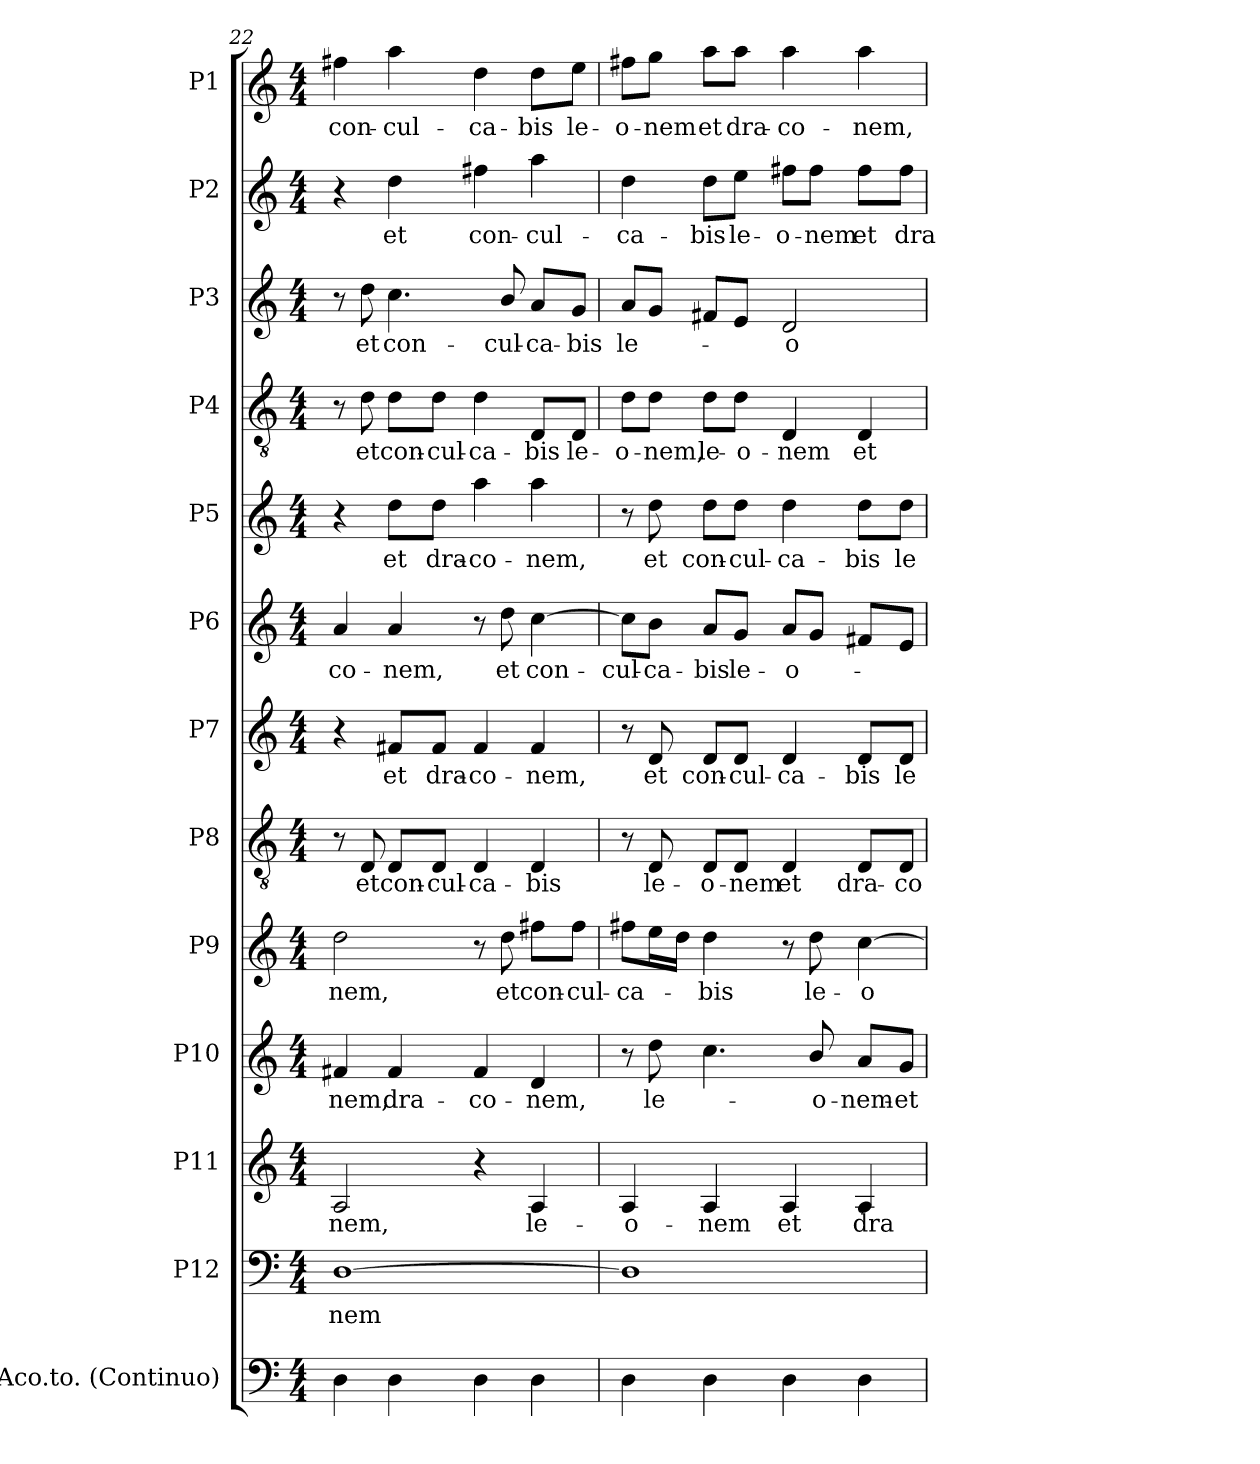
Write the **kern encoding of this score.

**kern	**kern	**text	**kern	**text	**kern	**text	**kern	**text	**kern	**text	**kern	**text	**kern	**text	**kern	**text	**kern	**text	**kern	**text	**kern	**text	**kern	**text
*part13	*part12	*part12	*part11	*part11	*part10	*part10	*part9	*part9	*part8	*part8	*part7	*part7	*part6	*part6	*part5	*part5	*part4	*part4	*part3	*part3	*part2	*part2	*part1	*part1
*staff13	*staff12	*staff12	*staff11	*staff11	*staff10	*staff10	*staff9	*staff9	*staff8	*staff8	*staff7	*staff7	*staff6	*staff6	*staff5	*staff5	*staff4	*staff4	*staff3	*staff3	*staff2	*staff2	*staff1	*staff1
*I"Aco.to.  (Continuo)	*I"P12	*	*I"P11	*	*I"P10	*	*I"P9	*	*I"P8	*	*I"P7	*	*I"P6	*	*I"P5	*	*I"P4	*	*I"P3	*	*I"P2	*	*I"P1	*
*clefF4	*clefF4	*	*clefG2	*	*clefG2	*	*clefG2	*	*clefGv2	*	*clefG2	*	*clefG2	*	*clefG2	*	*clefGv2	*	*clefG2	*	*clefG2	*	*clefG2	*
*	*	*	*	*	*	*	*	*	*ITrd7c12	*	*	*	*	*	*	*	*ITrd7c12	*	*	*	*	*	*	*
*k[]	*k[]	*	*k[]	*	*k[]	*	*k[]	*	*k[]	*	*k[]	*	*k[]	*	*k[]	*	*k[]	*	*k[]	*	*k[]	*	*k[]	*
*C:	*C:	*	*C:	*	*C:	*	*C:	*	*C:	*	*C:	*	*C:	*	*C:	*	*C:	*	*C:	*	*C:	*	*C:	*
*M4/4	*M4/4	*	*M4/4	*	*M4/4	*	*M4/4	*	*M4/4	*	*M4/4	*	*M4/4	*	*M4/4	*	*M4/4	*	*M4/4	*	*M4/4	*	*M4/4	*
=22	=22	=22	=22	=22	=22	=22	=22	=22	=22	=22	=22	=22	=22	=22	=22	=22	=22	=22	=22	=22	=22	=22	=22	=22
!	!	!LO:LY:b:color=#000000	!	!	!	!	!	!	!	!	!	!	!	!	!	!	!	!	!	!	!	!	!	!
!	!	!	!	!LO:LY:b:color=#000000	!	!	!	!	!	!	!	!	!	!	!	!	!	!	!	!	!	!	!	!
!	!	!	!	!	!	!LO:LY:b:color=#000000	!	!	!	!	!	!	!	!	!	!	!	!	!	!	!	!	!	!
!	!	!	!	!	!	!	!	!LO:LY:b:color=#000000	!	!	!	!	!	!	!	!	!	!	!	!	!	!	!	!
!	!	!	!	!	!	!	!	!	!	!	!	!	!	!LO:LY:b:color=#000000	!	!	!	!	!	!	!	!	!	!
!	!	!	!	!	!	!	!	!	!	!	!	!	!	!	!	!	!	!	!	!	!	!	!	!LO:LY:b:color=#000000
4Di\	[1Di	-nem	2Ai/	-nem,	4f#Xi/	-nem,	2ddi\	-nem,	8r	.	4r	.	4ai/	-co-	4r	.	8r	.	8r	.	4r	.	4ff#Xi\	con-
!	!	!	!	!	!	!	!	!	!	!LO:LY:b:color=#000000	!	!	!	!	!	!	!	!	!	!	!	!	!	!
!	!	!	!	!	!	!	!	!	!	!	!	!	!	!	!	!	!	!LO:LY:b:color=#000000	!	!	!	!	!	!
!	!	!	!	!	!	!	!	!	!	!	!	!	!	!	!	!	!	!	!	!LO:LY:b:color=#000000	!	!	!	!
.	.	.	.	.	.	.	.	.	8DDi/	et	.	.	.	.	.	.	8Di\	et	8ddi\	et	.	.	.	.
!	!	!	!	!	!	!LO:LY:b:color=#000000	!	!	!	!	!	!	!	!	!	!	!	!	!	!	!	!	!	!
!	!	!	!	!	!	!	!	!	!	!LO:LY:b:color=#000000	!	!	!	!	!	!	!	!	!	!	!	!	!	!
!	!	!	!	!	!	!	!	!	!	!	!	!LO:LY:b:color=#000000	!	!	!	!	!	!	!	!	!	!	!	!
!	!	!	!	!	!	!	!	!	!	!	!	!	!	!LO:LY:b:color=#000000	!	!	!	!	!	!	!	!	!	!
!	!	!	!	!	!	!	!	!	!	!	!	!	!	!	!	!LO:LY:b:color=#000000	!	!	!	!	!	!	!	!
!	!	!	!	!	!	!	!	!	!	!	!	!	!	!	!	!	!	!LO:LY:b:color=#000000	!	!	!	!	!	!
!	!	!	!	!	!	!	!	!	!	!	!	!	!	!	!	!	!	!	!	!LO:LY:b:color=#000000	!	!	!	!
!	!	!	!	!	!	!	!	!	!	!	!	!	!	!	!	!	!	!	!	!	!	!LO:LY:b:color=#000000	!	!
!	!	!	!	!	!	!	!	!	!	!	!	!	!	!	!	!	!	!	!	!	!	!	!	!LO:LY:b:color=#000000
4Di\	.	.	.	.	4f#i/	dra-	.	.	8DDi/L	con-	8f#Xi/L	et	4ai/	-nem,	8ddi\L	et	8Di\L	con-	4.cci\	con-	4ddi\	et	4aai\	-cul-
!	!	!	!	!	!	!	!	!	!	!LO:LY:b:color=#000000	!	!	!	!	!	!	!	!	!	!	!	!	!	!
!	!	!	!	!	!	!	!	!	!	!	!	!LO:LY:b:color=#000000	!	!	!	!	!	!	!	!	!	!	!	!
!	!	!	!	!	!	!	!	!	!	!	!	!	!	!	!	!LO:LY:b:color=#000000	!	!	!	!	!	!	!	!
!	!	!	!	!	!	!	!	!	!	!	!	!	!	!	!	!	!	!LO:LY:b:color=#000000	!	!	!	!	!	!
.	.	.	.	.	.	.	.	.	8DDi/J	-cul-	8f#i/J	dra-	.	.	8ddi\J	dra-	8Di\J	-cul-	.	.	.	.	.	.
!	!	!	!	!	!	!LO:LY:b:color=#000000	!	!	!	!	!	!	!	!	!	!	!	!	!	!	!	!	!	!
!	!	!	!	!	!	!	!	!	!	!LO:LY:b:color=#000000	!	!	!	!	!	!	!	!	!	!	!	!	!	!
!	!	!	!	!	!	!	!	!	!	!	!	!LO:LY:b:color=#000000	!	!	!	!	!	!	!	!	!	!	!	!
!	!	!	!	!	!	!	!	!	!	!	!	!	!	!	!	!LO:LY:b:color=#000000	!	!	!	!	!	!	!	!
!	!	!	!	!	!	!	!	!	!	!	!	!	!	!	!	!	!	!LO:LY:b:color=#000000	!	!	!	!	!	!
!	!	!	!	!	!	!	!	!	!	!	!	!	!	!	!	!	!	!	!	!	!	!LO:LY:b:color=#000000	!	!
!	!	!	!	!	!	!	!	!	!	!	!	!	!	!	!	!	!	!	!	!	!	!	!	!LO:LY:b:color=#000000
4Di\	.	.	4r	.	4f#i/	-co-	8r	.	4DDi/	-ca-	4f#i/	-co-	8r	.	4aai\	-co-	4Di\	-ca-	.	.	4ff#Xi\	con-	4ddi\	-ca-
!	!	!	!	!	!	!	!	!LO:LY:b:color=#000000	!	!	!	!	!	!	!	!	!	!	!	!	!	!	!	!
!	!	!	!	!	!	!	!	!	!	!	!	!	!	!LO:LY:b:color=#000000	!	!	!	!	!	!	!	!	!	!
!	!	!	!	!	!	!	!	!	!	!	!	!	!	!	!	!	!	!	!	!LO:LY:b:color=#000000	!	!	!	!
.	.	.	.	.	.	.	8ddi\	et	.	.	.	.	8ddi\	et	.	.	.	.	8bi/	-cul-	.	.	.	.
!	!	!	!	!LO:LY:b:color=#000000	!	!	!	!	!	!	!	!	!	!	!	!	!	!	!	!	!	!	!	!
!	!	!	!	!	!	!LO:LY:b:color=#000000	!	!	!	!	!	!	!	!	!	!	!	!	!	!	!	!	!	!
!	!	!	!	!	!	!	!	!LO:LY:b:color=#000000	!	!	!	!	!	!	!	!	!	!	!	!	!	!	!	!
!	!	!	!	!	!	!	!	!	!	!LO:LY:b:color=#000000	!	!	!	!	!	!	!	!	!	!	!	!	!	!
!	!	!	!	!	!	!	!	!	!	!	!	!LO:LY:b:color=#000000	!	!	!	!	!	!	!	!	!	!	!	!
!	!	!	!	!	!	!	!	!	!	!	!	!	!	!LO:LY:b:color=#000000	!	!	!	!	!	!	!	!	!	!
!	!	!	!	!	!	!	!	!	!	!	!	!	!	!	!	!LO:LY:b:color=#000000	!	!	!	!	!	!	!	!
!	!	!	!	!	!	!	!	!	!	!	!	!	!	!	!	!	!	!LO:LY:b:color=#000000	!	!	!	!	!	!
!	!	!	!	!	!	!	!	!	!	!	!	!	!	!	!	!	!	!	!	!LO:LY:b:color=#000000	!	!	!	!
!	!	!	!	!	!	!	!	!	!	!	!	!	!	!	!	!	!	!	!	!	!	!LO:LY:b:color=#000000	!	!
!	!	!	!	!	!	!	!	!	!	!	!	!	!	!	!	!	!	!	!	!	!	!	!	!LO:LY:b:color=#000000
4Di\	.	.	4Ai/	le-	4di/	-nem,	8ff#Xi\L	con-	4DDi/	-bis	4f#i/	-nem,	[4cci\	con-	4aai\	-nem,	8DDi/L	-bis	8ai/L	-ca-	4aai\	-cul-	8ddi\L	-bis
!	!	!	!	!	!	!	!	!LO:LY:b:color=#000000	!	!	!	!	!	!	!	!	!	!	!	!	!	!	!	!
!	!	!	!	!	!	!	!	!	!	!	!	!	!	!	!	!	!	!LO:LY:b:color=#000000	!	!	!	!	!	!
!	!	!	!	!	!	!	!	!	!	!	!	!	!	!	!	!	!	!	!	!LO:LY:b:color=#000000	!	!	!	!
!	!	!	!	!	!	!	!	!	!	!	!	!	!	!	!	!	!	!	!	!	!	!	!	!LO:LY:b:color=#000000
.	.	.	.	.	.	.	8ff#i\J	-cul-	.	.	.	.	.	.	.	.	8DDi/J	le-	8gi/J	-bis	.	.	8eei\J	le-
!!LO:PB:g=z
=23	=23	=23	=23	=23	=23	=23	=23	=23	=23	=23	=23	=23	=23	=23	=23	=23	=23	=23	=23	=23	=23	=23	=23	=23
!	!	!	!	!LO:LY:b:color=#000000	!	!	!	!	!	!	!	!	!	!	!	!	!	!	!	!	!	!	!	!
!	!	!	!	!	!	!	!	!LO:LY:b:color=#000000	!	!	!	!	!	!	!	!	!	!	!	!	!	!	!	!
!	!	!	!	!	!	!	!	!	!	!	!	!	!	!LO:LY:b:color=#000000	!	!	!	!	!	!	!	!	!	!
!	!	!	!	!	!	!	!	!	!	!	!	!	!	!	!	!	!	!LO:LY:b:color=#000000	!	!	!	!	!	!
!	!	!	!	!	!	!	!	!	!	!	!	!	!	!	!	!	!	!	!	!LO:LY:b:color=#000000	!	!	!	!
!	!	!	!	!	!	!	!	!	!	!	!	!	!	!	!	!	!	!	!	!	!	!LO:LY:b:color=#000000	!	!
!	!	!	!	!	!	!	!	!	!	!	!	!	!	!	!	!	!	!	!	!	!	!	!	!LO:LY:b:color=#000000
4Di\	1Di]	.	4Ai/	-o-	8r	.	8ff#Xi\L	-ca-	8r	.	8r	.	8cci\L]	-cul-	8r	.	8Di\L	-o-	8ai/L	le-	4ddi\	-ca-	8ff#Xi\L	-o-
!	!	!	!	!	!	!LO:LY:b:color=#000000	!	!	!	!	!	!	!	!	!	!	!	!	!	!	!	!	!	!
!	!	!	!	!	!	!	!	!	!	!LO:LY:b:color=#000000	!	!	!	!	!	!	!	!	!	!	!	!	!	!
!	!	!	!	!	!	!	!	!	!	!	!	!LO:LY:b:color=#000000	!	!	!	!	!	!	!	!	!	!	!	!
!	!	!	!	!	!	!	!	!	!	!	!	!	!	!LO:LY:b:color=#000000	!	!	!	!	!	!	!	!	!	!
!	!	!	!	!	!	!	!	!	!	!	!	!	!	!	!	!LO:LY:b:color=#000000	!	!	!	!	!	!	!	!
!	!	!	!	!	!	!	!	!	!	!	!	!	!	!	!	!	!	!LO:LY:b:color=#000000	!	!	!	!	!	!
!	!	!	!	!	!	!	!	!	!	!	!	!	!	!	!	!	!	!	!	!	!	!	!	!LO:LY:b:color=#000000
.	.	.	.	.	8ddi\	le-	16eei\L	.	8DDi/	le-	8di/	et	8bi\J	-ca-	8ddi\	et	8Di\J	-nem,	8gi/J	.	.	.	8ggi\J	-nem
.	.	.	.	.	.	.	16ddi\JJ	.	.	.	.	.	.	.	.	.	.	.	.	.	.	.	.	.
!	!	!	!	!LO:LY:b:color=#000000	!	!	!	!	!	!	!	!	!	!	!	!	!	!	!	!	!	!	!	!
!	!	!	!	!	!	!	!	!LO:LY:b:color=#000000	!	!	!	!	!	!	!	!	!	!	!	!	!	!	!	!
!	!	!	!	!	!	!	!	!	!	!LO:LY:b:color=#000000	!	!	!	!	!	!	!	!	!	!	!	!	!	!
!	!	!	!	!	!	!	!	!	!	!	!	!LO:LY:b:color=#000000	!	!	!	!	!	!	!	!	!	!	!	!
!	!	!	!	!	!	!	!	!	!	!	!	!	!	!LO:LY:b:color=#000000	!	!	!	!	!	!	!	!	!	!
!	!	!	!	!	!	!	!	!	!	!	!	!	!	!	!	!LO:LY:b:color=#000000	!	!	!	!	!	!	!	!
!	!	!	!	!	!	!	!	!	!	!	!	!	!	!	!	!	!	!LO:LY:b:color=#000000	!	!	!	!	!	!
!	!	!	!	!	!	!	!	!	!	!	!	!	!	!	!	!	!	!	!	!	!	!LO:LY:b:color=#000000	!	!
!	!	!	!	!	!	!	!	!	!	!	!	!	!	!	!	!	!	!	!	!	!	!	!	!LO:LY:b:color=#000000
4Di\	.	.	4Ai/	-nem	4.cci\	.	4ddi\	-bis	8DDi/L	-o-	8di/L	con-	8ai/L	-bis	8ddi\L	con-	8Di\L	le-	8f#Xi/L	.	8ddi\L	-bis	8aai\L	et
!	!	!	!	!	!	!	!	!	!	!LO:LY:b:color=#000000	!	!	!	!	!	!	!	!	!	!	!	!	!	!
!	!	!	!	!	!	!	!	!	!	!	!	!LO:LY:b:color=#000000	!	!	!	!	!	!	!	!	!	!	!	!
!	!	!	!	!	!	!	!	!	!	!	!	!	!	!LO:LY:b:color=#000000	!	!	!	!	!	!	!	!	!	!
!	!	!	!	!	!	!	!	!	!	!	!	!	!	!	!	!LO:LY:b:color=#000000	!	!	!	!	!	!	!	!
!	!	!	!	!	!	!	!	!	!	!	!	!	!	!	!	!	!	!LO:LY:b:color=#000000	!	!	!	!	!	!
!	!	!	!	!	!	!	!	!	!	!	!	!	!	!	!	!	!	!	!	!	!	!LO:LY:b:color=#000000	!	!
!	!	!	!	!	!	!	!	!	!	!	!	!	!	!	!	!	!	!	!	!	!	!	!	!LO:LY:b:color=#000000
.	.	.	.	.	.	.	.	.	8DDi/J	-nem	8di/J	-cul-	8gi/J	le-	8ddi\J	-cul-	8Di\J	-o-	8ei/J	.	8eei\J	le-	8aai\J	dra-
!	!	!	!	!LO:LY:b:color=#000000	!	!	!	!	!	!	!	!	!	!	!	!	!	!	!	!	!	!	!	!
!	!	!	!	!	!	!	!	!	!	!LO:LY:b:color=#000000	!	!	!	!	!	!	!	!	!	!	!	!	!	!
!	!	!	!	!	!	!	!	!	!	!	!	!LO:LY:b:color=#000000	!	!	!	!	!	!	!	!	!	!	!	!
!	!	!	!	!	!	!	!	!	!	!	!	!	!	!LO:LY:b:color=#000000	!	!	!	!	!	!	!	!	!	!
!	!	!	!	!	!	!	!	!	!	!	!	!	!	!	!	!LO:LY:b:color=#000000	!	!	!	!	!	!	!	!
!	!	!	!	!	!	!	!	!	!	!	!	!	!	!	!	!	!	!LO:LY:b:color=#000000	!	!	!	!	!	!
!	!	!	!	!	!	!	!	!	!	!	!	!	!	!	!	!	!	!	!	!LO:LY:b:color=#000000	!	!	!	!
!	!	!	!	!	!	!	!	!	!	!	!	!	!	!	!	!	!	!	!	!	!	!LO:LY:b:color=#000000	!	!
!	!	!	!	!	!	!	!	!	!	!	!	!	!	!	!	!	!	!	!	!	!	!	!	!LO:LY:b:color=#000000
4Di\	.	.	4Ai/	et	.	.	8r	.	4DDi/	et	4di/	-ca-	8ai/L	-o-	4ddi\	-ca-	4DDi/	-nem	2di/	-o-	8ff#Xi\L	-o-	4aai\	-co-
!	!	!	!	!	!	!LO:LY:b:color=#000000	!	!	!	!	!	!	!	!	!	!	!	!	!	!	!	!	!	!
!	!	!	!	!	!	!	!	!LO:LY:b:color=#000000	!	!	!	!	!	!	!	!	!	!	!	!	!	!	!	!
!	!	!	!	!	!	!	!	!	!	!	!	!	!	!	!	!	!	!	!	!	!	!LO:LY:b:color=#000000	!	!
.	.	.	.	.	8bi/	-o-	8ddi\	le-	.	.	.	.	8gi/J	.	.	.	.	.	.	.	8ff#i\J	-nem	.	.
!	!	!	!	!LO:LY:b:color=#000000	!	!	!	!	!	!	!	!	!	!	!	!	!	!	!	!	!	!	!	!
!	!	!	!	!	!	!LO:LY:b:color=#000000	!	!	!	!	!	!	!	!	!	!	!	!	!	!	!	!	!	!
!	!	!	!	!	!	!	!	!LO:LY:b:color=#000000	!	!	!	!	!	!	!	!	!	!	!	!	!	!	!	!
!	!	!	!	!	!	!	!	!	!	!LO:LY:b:color=#000000	!	!	!	!	!	!	!	!	!	!	!	!	!	!
!	!	!	!	!	!	!	!	!	!	!	!	!LO:LY:b:color=#000000	!	!	!	!	!	!	!	!	!	!	!	!
!	!	!	!	!	!	!	!	!	!	!	!	!	!	!	!	!LO:LY:b:color=#000000	!	!	!	!	!	!	!	!
!	!	!	!	!	!	!	!	!	!	!	!	!	!	!	!	!	!	!LO:LY:b:color=#000000	!	!	!	!	!	!
!	!	!	!	!	!	!	!	!	!	!	!	!	!	!	!	!	!	!	!	!	!	!LO:LY:b:color=#000000	!	!
!	!	!	!	!	!	!	!	!	!	!	!	!	!	!	!	!	!	!	!	!	!	!	!	!LO:LY:b:color=#000000
4Di\	.	.	4Ai/	dra-	8ai/L	-nem-	[4cci\	-o-	8DDi/L	dra-	8di/L	-bis	8f#Xi/L	.	8ddi\L	-bis	4DDi/	et	.	.	8ff#i\L	et	4aai\	-nem,
!	!	!	!	!	!	!LO:LY:b:color=#000000	!	!	!	!	!	!	!	!	!	!	!	!	!	!	!	!	!	!
!	!	!	!	!	!	!	!	!	!	!LO:LY:b:color=#000000	!	!	!	!	!	!	!	!	!	!	!	!	!	!
!	!	!	!	!	!	!	!	!	!	!	!	!LO:LY:b:color=#000000	!	!	!	!	!	!	!	!	!	!	!	!
!	!	!	!	!	!	!	!	!	!	!	!	!	!	!	!	!LO:LY:b:color=#000000	!	!	!	!	!	!	!	!
!	!	!	!	!	!	!	!	!	!	!	!	!	!	!	!	!	!	!	!	!	!	!LO:LY:b:color=#000000	!	!
.	.	.	.	.	8gi/J	-et	.	.	8DDi/J	-co-	8di/J	le-	8ei/J	.	8ddi\J	le-	.	.	.	.	8ff#i\J	dra-	.	.
=	=	=	=	=	=	=	=	=	=	=	=	=	=	=	=	=	=	=	=	=	=	=	=	=
*-	*-	*-	*-	*-	*-	*-	*-	*-	*-	*-	*-	*-	*-	*-	*-	*-	*-	*-	*-	*-	*-	*-	*-	*-
